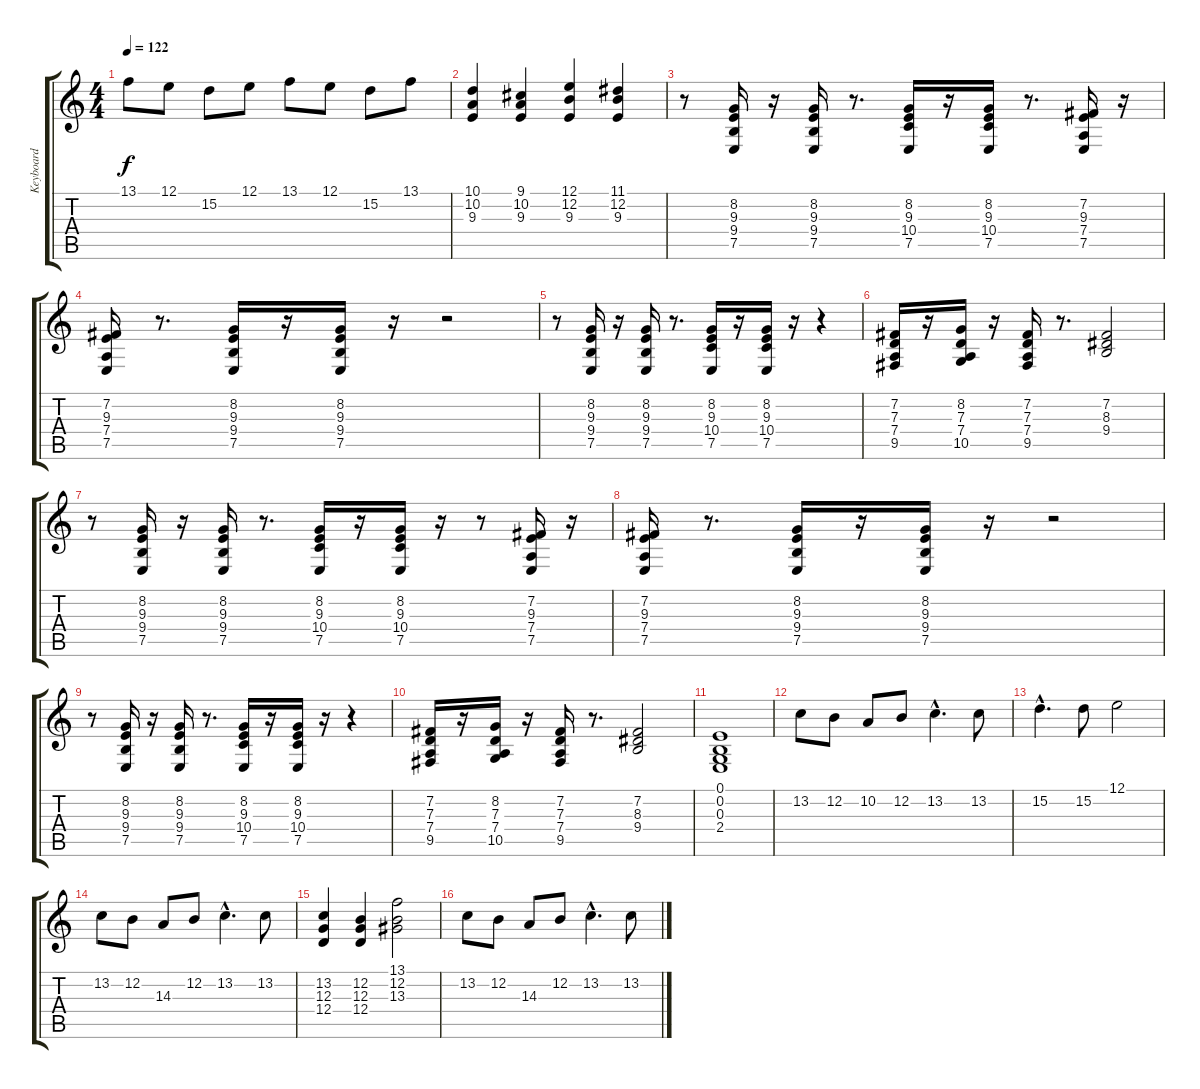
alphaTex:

\track ("Keyboard" "Keyboard") {instrument stringensemble1}
\staff {score tabs}
\tuning (E4 B3 G3 D3 A2 E2) {hide}
\ts (4 4)
\tempo 122
\clef g2
\ks c
13.1.8{dy f instrument harpsichord} 12.1.8 15.2.8 12.1.8 13.1.8{instrument harpsichord} 12.1.8 15.2.8 13.1.8 |
(10.1 10.2 9.3).4{instrument harpsichord} (9.1 10.2 9.3).4 (12.1 12.2 9.3).4{instrument harpsichord} (11.1 12.2 9.3).4 |
r.8{instrument stringensemble1} (8.2 9.3 9.4 7.5).16 r.16 (8.2 9.3 9.4 7.5).16 r.8{d} (8.2 9.3 10.4 7.5).16 r.16 (8.2 9.3 10.4 7.5).16 r.8{d} (7.2 9.3 7.4 7.5).16 r.16 |
(7.2 9.3 7.4 7.5).16 r.8{d} (8.2 9.3 9.4 7.5).16 r.16 (8.2 9.3 9.4 7.5).16 r.16 r.2 |
r.8 (8.2 9.3 9.4 7.5).16 r.16 (8.2 9.3 9.4 7.5).16 r.8{d} (8.2 9.3 10.4 7.5).16 r.16 (8.2 9.3 10.4 7.5).16 r.16 r.4 |
(7.2 7.3 7.4 9.5).16 r.16 (8.2 7.3 7.4 10.5).16 r.16 (7.2 7.3 7.4 9.5).16 r.8{d} (7.2 8.3 9.4).2 |
r.8 (8.2 9.3 9.4 7.5).16 r.16 (8.2 9.3 9.4 7.5).16 r.8{d} (8.2 9.3 10.4 7.5).16 r.16 (8.2 9.3 10.4 7.5).16 r.16 r.8 (7.2 9.3 7.4 7.5).16 r.16 |
(7.2 9.3 7.4 7.5).16 r.8{d} (8.2 9.3 9.4 7.5).16 r.16 (8.2 9.3 9.4 7.5).16 r.16 r.2 |
r.8 (8.2 9.3 9.4 7.5).16 r.16 (8.2 9.3 9.4 7.5).16 r.8{d} (8.2 9.3 10.4 7.5).16 r.16 (8.2 9.3 10.4 7.5).16 r.16 r.4 |
(7.2 7.3 7.4 9.5).16 r.16 (8.2 7.3 7.4 10.5).16 r.16 (7.2 7.3 7.4 9.5).16 r.8{d} (7.2 8.3 9.4).2 |
(0.1 0.2 0.3 2.4).1 |
13.2.8{instrument harpsichord} 12.2.8 10.2.8 12.2.8 13.2{hac}.4{d instrument harpsichord} 13.2.8 |
15.2{hac}.4{d instrument harpsichord} 15.2.8 12.1.2{instrument harpsichord} |
13.2.8{instrument harpsichord} 12.2.8 14.3.8 12.2.8 13.2{hac}.4{d instrument harpsichord} 13.2.8 |
(13.2 12.3 12.4).4{instrument harpsichord} (12.2 12.3 12.4).4{instrument harpsichord} (13.1 12.2 13.3).2 |
13.2.8{instrument harpsichord} 12.2.8 14.3.8 12.2.8 13.2{hac}.4{d instrument harpsichord} 13.2.8
